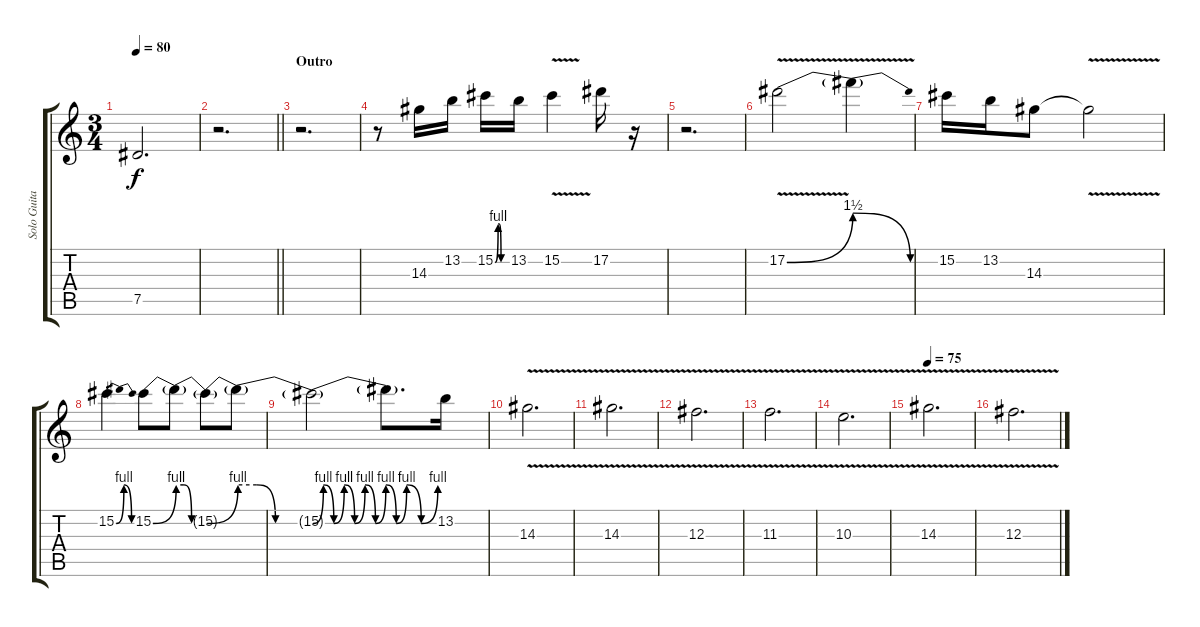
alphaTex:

\track ("Solo Guitar" "Solo Guita") {instrument distortionguitar}
\staff {score tabs}
\tuning (Eb4 Bb3 Gb3 Db3 Ab2 Eb2) {hide}
\ts (3 4)
\tempo 80
\clef g2
\ks c
7.5{t}.2{d dy f} |
\barLineRight lightlight
r.2{d} |
\section ("" "Outro")
r.2{d} |
r.8 14.3.16 13.2.16 15.2{be (custom 0 0 15 4 20 4 30 0 60 0)}.16 13.2.16 15.2{v}.4 17.2.16 r.16 |
r.2{d} |
17.2{be (bend 0 0 60 6) v}.2 17.2{be (release 0 6 60 0) t}.4 |
15.2.16 13.2.16 14.3.8 14.3{v t}.2 |
15.2{be (bendrelease 0 0 6 4 20 4 60 0)}.4 15.2{be (bend 0 0 60 4)}.8 15.2{be (custom 0 4 15 4 30 0 60 0) t}.8 15.2{be (bend 0 0 60 4) t}.8 15.2{be (custom 0 4 15 4 30 0 60 0) t}.8 |
15.2{be (custom 0 0 5 4 10 0 15 4 20 0 25 4 30 0 35 4 40 0 45 4 52 0 60 4) t}.2 15.2{t}.8{d} 13.2.16 |
14.3{v}.2{d} |
14.3{v}.2{d} |
12.3{v}.2{d} |
11.3{v}.2{d} |
10.3{v}.2{d} |
\tempo 75
14.3{v}.2{d} |
12.3{v}.2{d}
